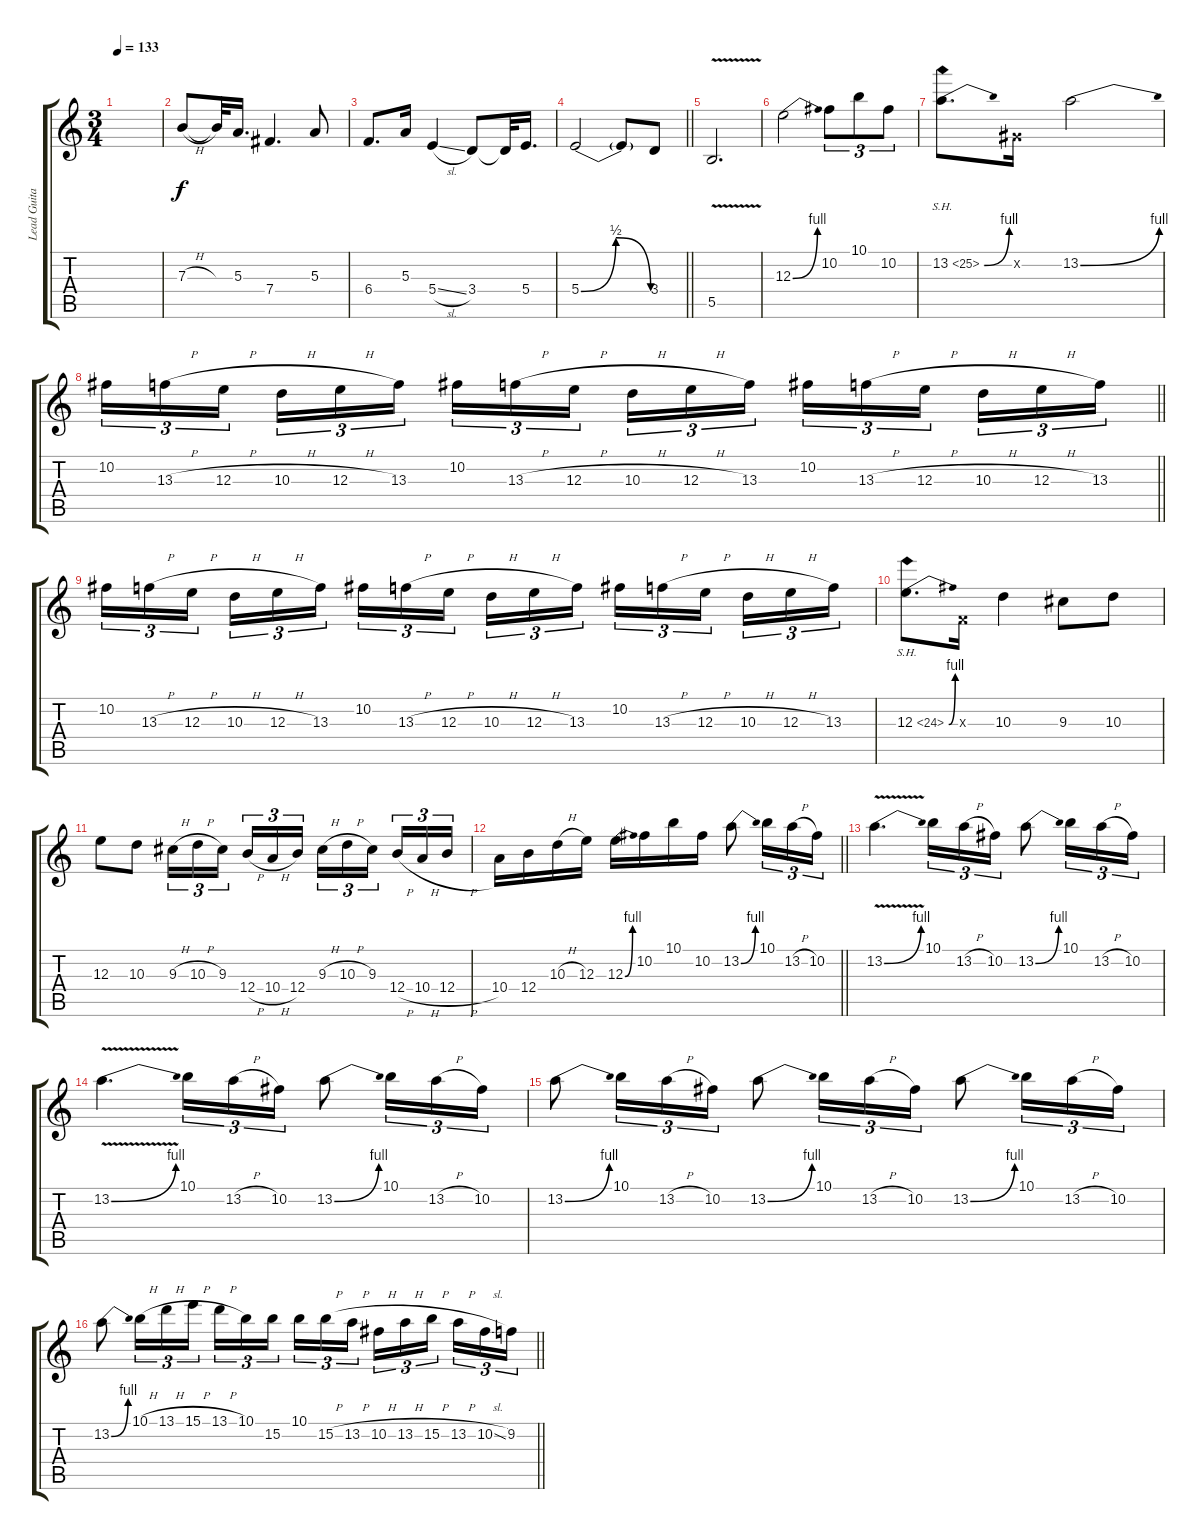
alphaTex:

\track ("Lead Guitar" "Lead Guita") {instrument distortionguitar}
\staff {score tabs}
\tuning (Db4 Ab3 E3 B2 Gb2 B1) {hide}
\ts (3 4)
\tempo 133
\clef g2
\ks c
|
7.3{h}.8 7.3{t}.32 5.3.16{d} 7.4.4{d} 5.3.8 |
6.4.8{d} 5.3.16 5.4{sl}.4 3.4.8 3.4{t}.32 5.4.16{d} |
\barLineRight lightlight
5.4{be (bendrelease 0 0 15 2 45 2 60 0)}.2 5.4{t}.8 3.4.8 |
5.5{v}.2{d} |
12.3{be (bend 0 0 60 4)}.2 10.2.8{tu (3 2)} 10.1.8{tu (3 2)} 10.2.8{tu (3 2)} |
13.2{be (bend 0 0 60 4) sh 12}.8{d} 0.2{x}.16 13.2{be (bend 0 0 60 4)}.2 |
\barLineRight lightlight
10.2.16{tu (3 2)} 13.3{h}.16{tu (3 2)} 12.3{h}.16{tu (3 2) beam splitsecondary} 10.3{h}.16{tu (3 2)} 12.3{h}.16{tu (3 2)} 13.3.16{tu (3 2)} 10.2.16{tu (3 2)} 13.3{h}.16{tu (3 2)} 12.3{h}.16{tu (3 2) beam splitsecondary} 10.3{h}.16{tu (3 2)} 12.3{h}.16{tu (3 2)} 13.3.16{tu (3 2)} 10.2.16{tu (3 2)} 13.3{h}.16{tu (3 2)} 12.3{h}.16{tu (3 2) beam splitsecondary} 10.3{h}.16{tu (3 2)} 12.3{h}.16{tu (3 2)} 13.3.16{tu (3 2)} |
10.2.16{tu (3 2)} 13.3{h}.16{tu (3 2)} 12.3{h}.16{tu (3 2) beam splitsecondary} 10.3{h}.16{tu (3 2)} 12.3{h}.16{tu (3 2)} 13.3.16{tu (3 2)} 10.2.16{tu (3 2)} 13.3{h}.16{tu (3 2)} 12.3{h}.16{tu (3 2) beam splitsecondary} 10.3{h}.16{tu (3 2)} 12.3{h}.16{tu (3 2)} 13.3.16{tu (3 2)} 10.2.16{tu (3 2)} 13.3{h}.16{tu (3 2)} 12.3{h}.16{tu (3 2) beam splitsecondary} 10.3{h}.16{tu (3 2)} 12.3{h}.16{tu (3 2)} 13.3.16{tu (3 2)} |
12.3{be (bend 0 0 60 4) sh 12}.8{d} 1.3{x}.16 10.3.4 9.3.8 10.3.8 |
12.3.8 10.3.8 9.3{h}.16{tu (3 2)} 10.3{h}.16{tu (3 2)} 9.3.16{tu (3 2) beam splitsecondary} 12.4{h}.16{tu (3 2)} 10.4{h}.16{tu (3 2)} 12.4.16{tu (3 2)} 9.3{h}.16{tu (3 2)} 10.3{h}.16{tu (3 2)} 9.3.16{tu (3 2) beam splitsecondary} 12.4{h}.16{tu (3 2)} 10.4{h}.16{tu (3 2)} 12.4{h}.16{tu (3 2)} |
\barLineRight lightlight
10.4.16 12.4.16 10.3{h}.16 12.3.16 12.3{be (bend 0 0 60 4)}.16 10.2.16 10.1.16 10.2.16 13.2{be (bend 0 0 60 4)}.8 10.1.16{tu (3 2)} 13.2{h}.16{tu (3 2)} 10.2.16{tu (3 2)} |
13.2{be (bend 0 0 60 4) v}.4{d} 10.1.16{tu (3 2)} 13.2{h}.16{tu (3 2)} 10.2.16{tu (3 2)} 13.2{be (bend 0 0 60 4)}.8 10.1.16{tu (3 2)} 13.2{h}.16{tu (3 2)} 10.2.16{tu (3 2)} |
13.2{be (bend 0 0 60 4) v}.4{d} 10.1.16{tu (3 2)} 13.2{h}.16{tu (3 2)} 10.2.16{tu (3 2)} 13.2{be (bend 0 0 60 4)}.8 10.1.16{tu (3 2)} 13.2{h}.16{tu (3 2)} 10.2.16{tu (3 2)} |
13.2{be (bend 0 0 60 4)}.8 10.1.16{tu (3 2)} 13.2{h}.16{tu (3 2)} 10.2.16{tu (3 2)} 13.2{be (bend 0 0 60 4)}.8 10.1.16{tu (3 2)} 13.2{h}.16{tu (3 2)} 10.2.16{tu (3 2)} 13.2{be (bend 0 0 60 4)}.8 10.1.16{tu (3 2)} 13.2{h}.16{tu (3 2)} 10.2.16{tu (3 2)} |
\barLineRight lightlight
13.2{be (bend 0 0 60 4)}.8 10.1{h}.16{tu (3 2)} 13.1{h}.16{tu (3 2)} 15.1{h}.16{tu (3 2)} 13.1{h}.16{tu (3 2)} 10.1.16{tu (3 2)} 15.2.16{tu (3 2) beam splitsecondary} 10.1.16{tu (3 2)} 15.2{h}.16{tu (3 2)} 13.2{h}.16{tu (3 2)} 10.2{h}.16{tu (3 2)} 13.2{h}.16{tu (3 2)} 15.2{h}.16{tu (3 2) beam splitsecondary} 13.2{h}.16{tu (3 2)} 10.2{sl}.16{tu (3 2)} 9.2.16{tu (3 2)}
